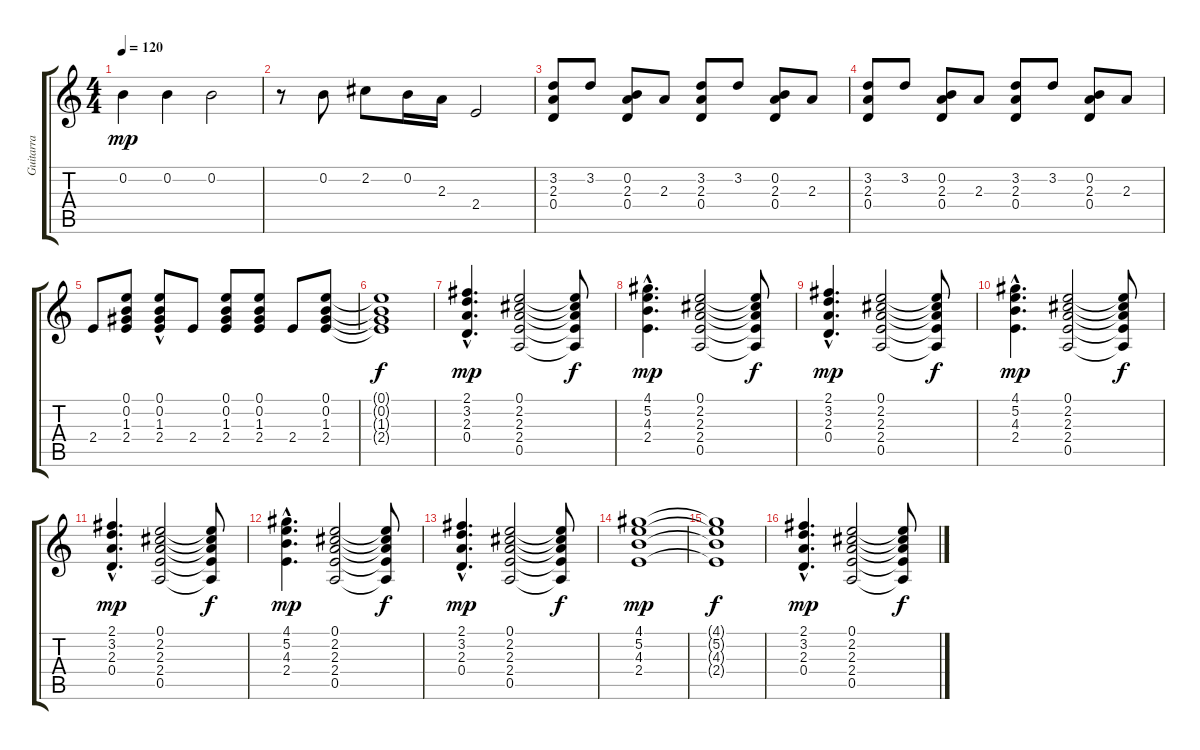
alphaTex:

\track ("Guitarra" "Guitarra") {instrument distortionguitar}
\staff {score tabs}
\tuning (E4 B3 G3 D3 A2 E2) {hide}
\ts (4 4)
\tempo 120
\clef g2
\ks c
0.2.4{dy mp} 0.2.4 0.2.2 |
r.8 0.2.8 2.2.8 0.2.16 2.3.16 2.4.2 |
(3.2 2.3 0.4).8 3.2.8 (0.2 2.3 0.4).8 2.3.8 (3.2 2.3 0.4).8 3.2.8 (0.2 2.3 0.4).8 2.3.8 |
(3.2 2.3 0.4).8 3.2.8 (0.2 2.3 0.4).8 2.3.8 (3.2 2.3 0.4).8 3.2.8 (0.2 2.3 0.4).8 2.3.8 |
2.4.8 (0.1 0.2 1.3 2.4).8 (0.1{hac} 0.2{hac} 1.3{hac} 2.4).8 2.4.8 (0.1 0.2 1.3 2.4).8 (0.1 0.2 1.3 2.4).8 2.4.8 (0.1 0.2 1.3 2.4).8 |
(0.1{t} 0.2{t} 1.3{t} 2.4{t}).1{dy f} |
(2.1{hac} 3.2{hac} 2.3{hac} 0.4{hac}).4{d dy mp} (0.1 2.2 2.3 2.4 0.5).2 (0.1{t} 2.2{t} 2.3{t} 2.4{t} 0.5{t}).8{dy f} |
(4.1{hac} 5.2{hac} 4.3{hac} 2.4{hac}).4{d dy mp} (0.1 2.2 2.3 2.4 0.5).2 (0.1{t} 2.2{t} 2.3{t} 2.4{t} 0.5{t}).8{dy f} |
(2.1{hac} 3.2{hac} 2.3{hac} 0.4{hac}).4{d dy mp} (0.1 2.2 2.3 2.4 0.5).2 (0.1{t} 2.2{t} 2.3{t} 2.4{t} 0.5{t}).8{dy f} |
(4.1{hac} 5.2{hac} 4.3{hac} 2.4{hac}).4{d dy mp} (0.1 2.2 2.3 2.4 0.5).2 (0.1{t} 2.2{t} 2.3{t} 2.4{t} 0.5{t}).8{dy f} |
(2.1{hac} 3.2{hac} 2.3{hac} 0.4{hac}).4{d dy mp} (0.1 2.2 2.3 2.4 0.5).2 (0.1{t} 2.2{t} 2.3{t} 2.4{t} 0.5{t}).8{dy f} |
(4.1{hac} 5.2{hac} 4.3{hac} 2.4{hac}).4{d dy mp} (0.1 2.2 2.3 2.4 0.5).2 (0.1{t} 2.2{t} 2.3{t} 2.4{t} 0.5{t}).8{dy f} |
(2.1{hac} 3.2{hac} 2.3{hac} 0.4{hac}).4{d dy mp} (0.1 2.2 2.3 2.4 0.5).2 (0.1{t} 2.2{t} 2.3{t} 2.4{t} 0.5{t}).8{dy f} |
(4.1 5.2 4.3 2.4).1{dy mp} |
(4.1{t} 5.2{t} 4.3{t} 2.4{t}).1{dy f} |
(2.1{hac} 3.2{hac} 2.3{hac} 0.4{hac}).4{d dy mp} (0.1 2.2 2.3 2.4 0.5).2 (0.1{t} 2.2{t} 2.3{t} 2.4{t} 0.5{t}).8{dy f}
